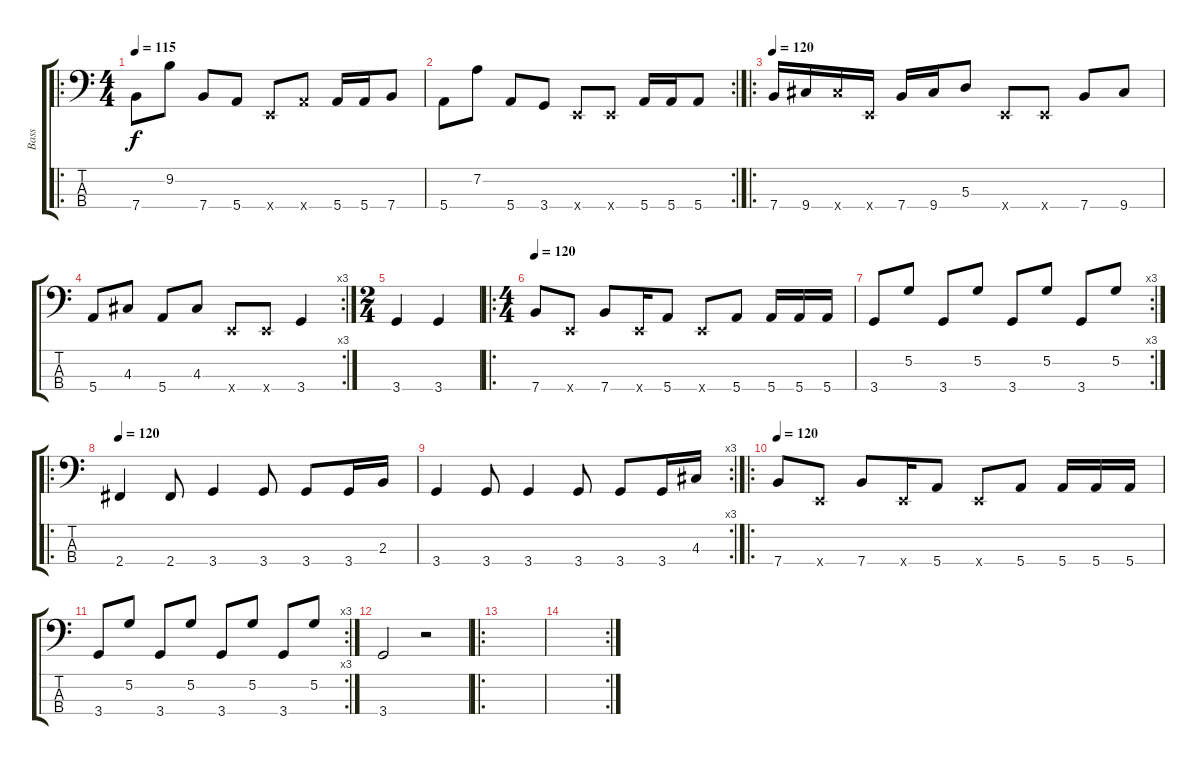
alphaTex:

\track ("Bass" "Bass") {instrument electricbassfinger}
\staff {score tabs}
\tuning (G2 D2 A1 E1) {hide}
\ro
\ts (4 4)
\tempo 115
\clef f4
\ks c
7.4.8{dy f volume 13 instrument slapbass1} 9.2.8 7.4.8 5.4.8 0.4{x}.8 5.4{x}.8 5.4.16 5.4.16 7.4.8 |
\rc 2
5.4.8 7.2.8 5.4.8 3.4.8 0.4{x}.8 0.4{x}.8 5.4.16 5.4.16 5.4.8 |
\ro
\tempo 120
7.4.16{volume 16 instrument electricbassfinger} 9.4.16 9.4{x}.16 0.4{x}.16 7.4.16 9.4.16 5.3.8 0.4{x}.8 0.4{x}.8 7.4.8 9.4.8 |
\rc 3
5.4.8 4.3.8 5.4.8 4.3.8 0.4{x}.8 0.4{x}.8 3.4.4 |
\ts (2 4)
3.4.4 3.4.4 |
\ro
\ts (4 4)
\tempo 120
7.4.8{instrument electricbassfinger} 0.4{x}.8 7.4.8 0.4{x}.16 5.4.8 0.4{x}.8 5.4.8 5.4.16 5.4.16 5.4.16 |
\rc 3
3.4.8 5.2.8 3.4.8 5.2.8 3.4.8 5.2.8 3.4.8 5.2.8 |
\ro
\tempo 120
2.4.4 2.4.8 3.4.4 3.4.8 3.4.8 3.4.16 2.3.16 |
\rc 3
3.4.4 3.4.8 3.4.4 3.4.8 3.4.8 3.4.16 4.3.16 |
\ro
\tempo 120
7.4.8{instrument electricbassfinger} 0.4{x}.8 7.4.8 0.4{x}.16 5.4.8 0.4{x}.8 5.4.8 5.4.16 5.4.16 5.4.16 |
\rc 3
3.4.8 5.2.8 3.4.8 5.2.8 3.4.8 5.2.8 3.4.8 5.2.8 |
3.4.2 r.2 |
\ro
|
\rc 2
